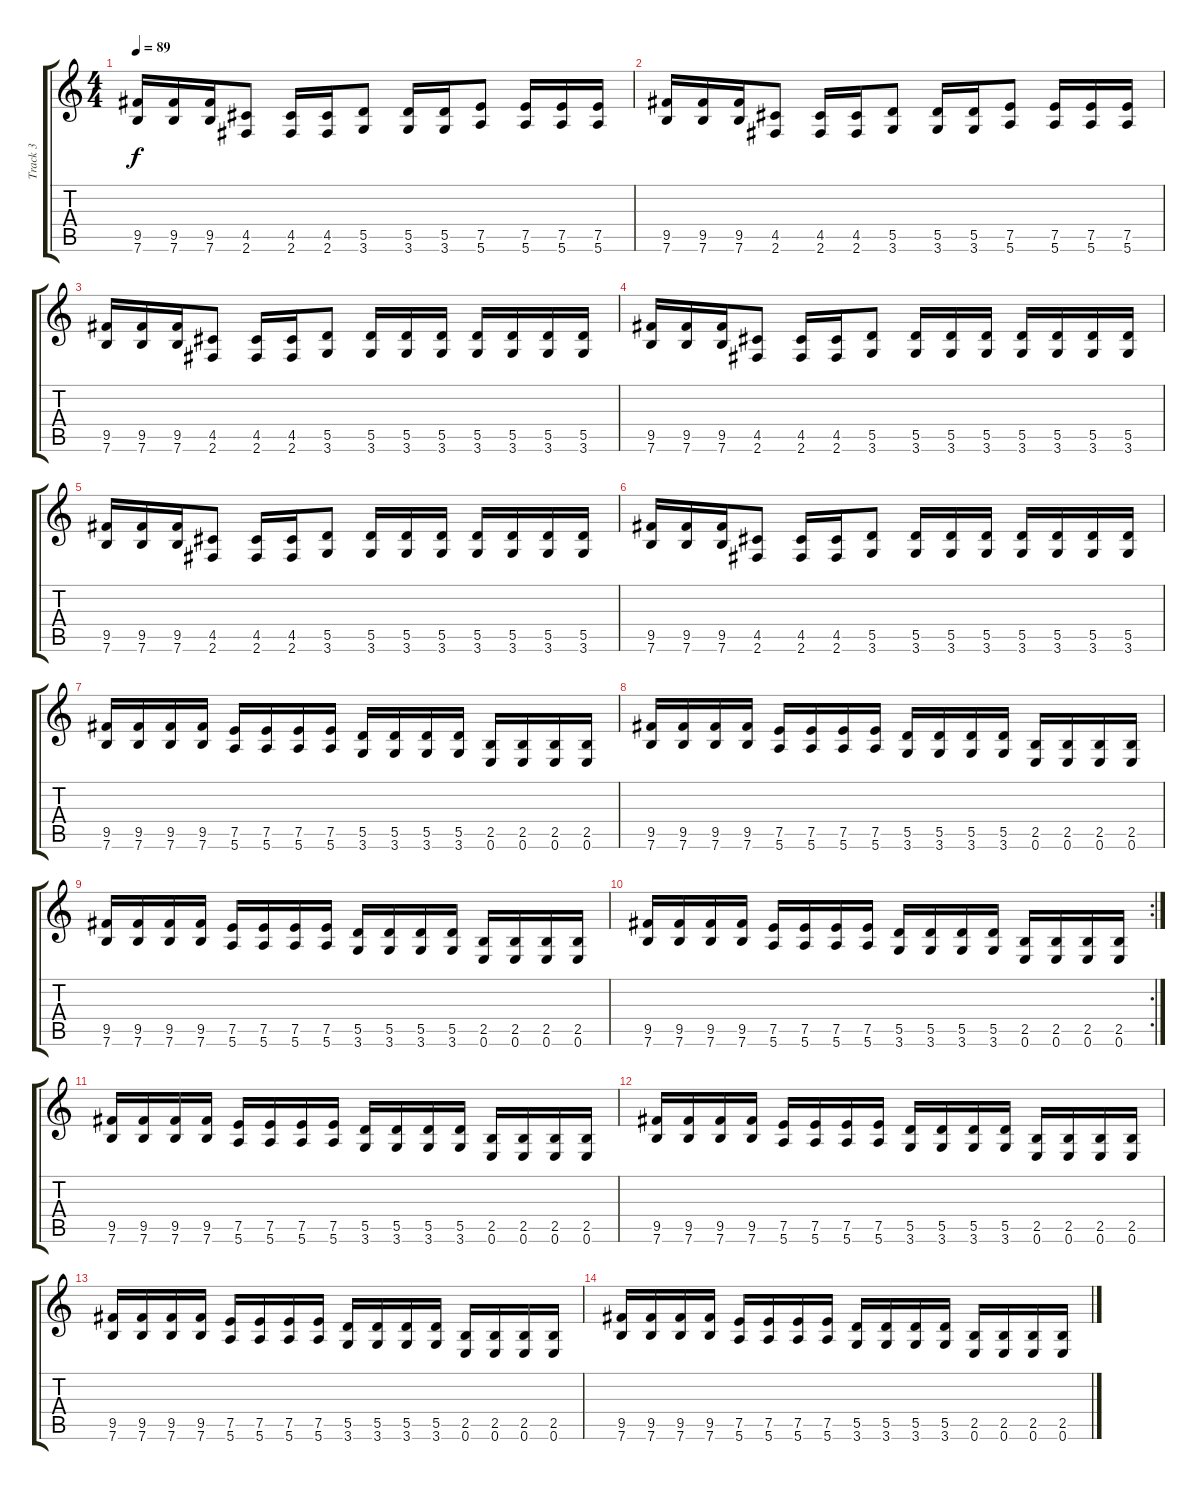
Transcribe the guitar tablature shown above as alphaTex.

\track ("Track 3" "Track 3") {instrument distortionguitar}
\staff {score tabs}
\tuning (E4 B3 G3 D3 A2 E2) {hide}
\ts (4 4)
\tempo 89
\clef g2
\ks c
(9.5 7.6).16{dy f} (9.5 7.6).16 (9.5 7.6).16 (4.5 2.6).8 (4.5 2.6).16 (4.5 2.6).16 (5.5 3.6).8 (5.5 3.6).16 (5.5 3.6).16 (7.5 5.6).8 (7.5 5.6).16 (7.5 5.6).16 (7.5 5.6).16 |
(9.5 7.6).16 (9.5 7.6).16 (9.5 7.6).16 (4.5 2.6).8 (4.5 2.6).16 (4.5 2.6).16 (5.5 3.6).8 (5.5 3.6).16 (5.5 3.6).16 (7.5 5.6).8 (7.5 5.6).16 (7.5 5.6).16 (7.5 5.6).16 |
(9.5 7.6).16 (9.5 7.6).16 (9.5 7.6).16 (4.5 2.6).8 (4.5 2.6).16 (4.5 2.6).16 (5.5 3.6).8 (5.5 3.6).16 (5.5 3.6).16 (5.5 3.6).16 (5.5 3.6).16 (5.5 3.6).16 (5.5 3.6).16 (5.5 3.6).16 |
(9.5 7.6).16 (9.5 7.6).16 (9.5 7.6).16 (4.5 2.6).8 (4.5 2.6).16 (4.5 2.6).16 (5.5 3.6).8 (5.5 3.6).16 (5.5 3.6).16 (5.5 3.6).16 (5.5 3.6).16 (5.5 3.6).16 (5.5 3.6).16 (5.5 3.6).16 |
(9.5 7.6).16 (9.5 7.6).16 (9.5 7.6).16 (4.5 2.6).8 (4.5 2.6).16 (4.5 2.6).16 (5.5 3.6).8 (5.5 3.6).16 (5.5 3.6).16 (5.5 3.6).16 (5.5 3.6).16 (5.5 3.6).16 (5.5 3.6).16 (5.5 3.6).16 |
(9.5 7.6).16 (9.5 7.6).16 (9.5 7.6).16 (4.5 2.6).8 (4.5 2.6).16 (4.5 2.6).16 (5.5 3.6).8 (5.5 3.6).16 (5.5 3.6).16 (5.5 3.6).16 (5.5 3.6).16 (5.5 3.6).16 (5.5 3.6).16 (5.5 3.6).16 |
(9.5 7.6).16 (9.5 7.6).16 (9.5 7.6).16 (9.5 7.6).16 (7.5 5.6).16 (7.5 5.6).16 (7.5 5.6).16 (7.5 5.6).16 (5.5 3.6).16 (5.5 3.6).16 (5.5 3.6).16 (5.5 3.6).16 (2.5 0.6).16 (2.5 0.6).16 (2.5 0.6).16 (2.5 0.6).16 |
(9.5 7.6).16 (9.5 7.6).16 (9.5 7.6).16 (9.5 7.6).16 (7.5 5.6).16 (7.5 5.6).16 (7.5 5.6).16 (7.5 5.6).16 (5.5 3.6).16 (5.5 3.6).16 (5.5 3.6).16 (5.5 3.6).16 (2.5 0.6).16 (2.5 0.6).16 (2.5 0.6).16 (2.5 0.6).16 |
(9.5 7.6).16 (9.5 7.6).16 (9.5 7.6).16 (9.5 7.6).16 (7.5 5.6).16 (7.5 5.6).16 (7.5 5.6).16 (7.5 5.6).16 (5.5 3.6).16 (5.5 3.6).16 (5.5 3.6).16 (5.5 3.6).16 (2.5 0.6).16 (2.5 0.6).16 (2.5 0.6).16 (2.5 0.6).16 |
\rc 2
(9.5 7.6).16 (9.5 7.6).16 (9.5 7.6).16 (9.5 7.6).16 (7.5 5.6).16 (7.5 5.6).16 (7.5 5.6).16 (7.5 5.6).16 (5.5 3.6).16 (5.5 3.6).16 (5.5 3.6).16 (5.5 3.6).16 (2.5 0.6).16 (2.5 0.6).16 (2.5 0.6).16 (2.5 0.6).16 |
(9.5 7.6).16 (9.5 7.6).16 (9.5 7.6).16 (9.5 7.6).16 (7.5 5.6).16 (7.5 5.6).16 (7.5 5.6).16 (7.5 5.6).16 (5.5 3.6).16 (5.5 3.6).16 (5.5 3.6).16 (5.5 3.6).16 (2.5 0.6).16 (2.5 0.6).16 (2.5 0.6).16 (2.5 0.6).16 |
(9.5 7.6).16 (9.5 7.6).16 (9.5 7.6).16 (9.5 7.6).16 (7.5 5.6).16 (7.5 5.6).16 (7.5 5.6).16 (7.5 5.6).16 (5.5 3.6).16 (5.5 3.6).16 (5.5 3.6).16 (5.5 3.6).16 (2.5 0.6).16 (2.5 0.6).16 (2.5 0.6).16 (2.5 0.6).16 |
(9.5 7.6).16 (9.5 7.6).16 (9.5 7.6).16 (9.5 7.6).16 (7.5 5.6).16 (7.5 5.6).16 (7.5 5.6).16 (7.5 5.6).16 (5.5 3.6).16 (5.5 3.6).16 (5.5 3.6).16 (5.5 3.6).16 (2.5 0.6).16 (2.5 0.6).16 (2.5 0.6).16 (2.5 0.6).16 |
(9.5 7.6).16 (9.5 7.6).16 (9.5 7.6).16 (9.5 7.6).16 (7.5 5.6).16 (7.5 5.6).16 (7.5 5.6).16 (7.5 5.6).16 (5.5 3.6).16 (5.5 3.6).16 (5.5 3.6).16 (5.5 3.6).16 (2.5 0.6).16 (2.5 0.6).16 (2.5 0.6).16 (2.5 0.6).16
